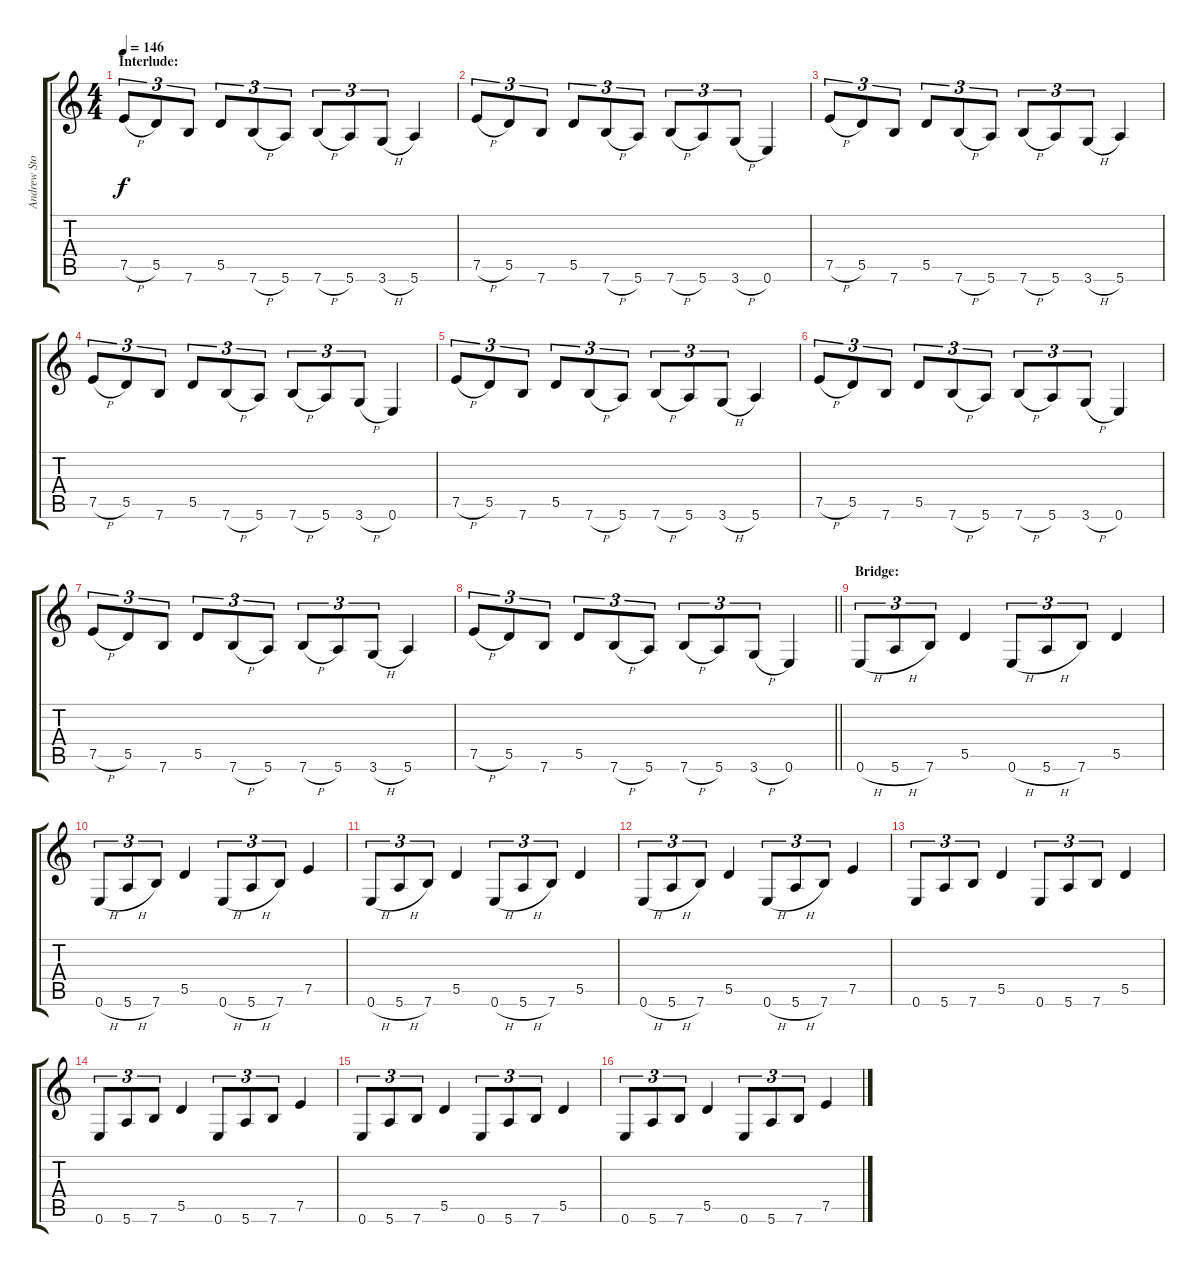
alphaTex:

\track ("Andrew Stockdale" "Andrew Sto") {instrument overdrivenguitar}
\staff {score tabs}
\tuning (E4 B3 G3 D3 A2 E2) {hide}
\ts (4 4)
\section ("" "Interlude:")
\tempo 146
\clef g2
\ks c
7.5{h}.8{tu (3 2) dy f} 5.5.8{tu (3 2)} 7.6.8{tu (3 2)} 5.5.8{tu (3 2)} 7.6{h}.8{tu (3 2)} 5.6.8{tu (3 2)} 7.6{h}.8{tu (3 2)} 5.6.8{tu (3 2)} 3.6{h}.8{tu (3 2)} 5.6.4 |
7.5{h}.8{tu (3 2)} 5.5.8{tu (3 2)} 7.6.8{tu (3 2)} 5.5.8{tu (3 2)} 7.6{h}.8{tu (3 2)} 5.6.8{tu (3 2)} 7.6{h}.8{tu (3 2)} 5.6.8{tu (3 2)} 3.6{h}.8{tu (3 2)} 0.6.4 |
7.5{h}.8{tu (3 2)} 5.5.8{tu (3 2)} 7.6.8{tu (3 2)} 5.5.8{tu (3 2)} 7.6{h}.8{tu (3 2)} 5.6.8{tu (3 2)} 7.6{h}.8{tu (3 2)} 5.6.8{tu (3 2)} 3.6{h}.8{tu (3 2)} 5.6.4 |
7.5{h}.8{tu (3 2)} 5.5.8{tu (3 2)} 7.6.8{tu (3 2)} 5.5.8{tu (3 2)} 7.6{h}.8{tu (3 2)} 5.6.8{tu (3 2)} 7.6{h}.8{tu (3 2)} 5.6.8{tu (3 2)} 3.6{h}.8{tu (3 2)} 0.6.4 |
7.5{h}.8{tu (3 2)} 5.5.8{tu (3 2)} 7.6.8{tu (3 2)} 5.5.8{tu (3 2)} 7.6{h}.8{tu (3 2)} 5.6.8{tu (3 2)} 7.6{h}.8{tu (3 2)} 5.6.8{tu (3 2)} 3.6{h}.8{tu (3 2)} 5.6.4 |
7.5{h}.8{tu (3 2)} 5.5.8{tu (3 2)} 7.6.8{tu (3 2)} 5.5.8{tu (3 2)} 7.6{h}.8{tu (3 2)} 5.6.8{tu (3 2)} 7.6{h}.8{tu (3 2)} 5.6.8{tu (3 2)} 3.6{h}.8{tu (3 2)} 0.6.4 |
7.5{h}.8{tu (3 2)} 5.5.8{tu (3 2)} 7.6.8{tu (3 2)} 5.5.8{tu (3 2)} 7.6{h}.8{tu (3 2)} 5.6.8{tu (3 2)} 7.6{h}.8{tu (3 2)} 5.6.8{tu (3 2)} 3.6{h}.8{tu (3 2)} 5.6.4 |
\barLineRight lightlight
7.5{h}.8{tu (3 2)} 5.5.8{tu (3 2)} 7.6.8{tu (3 2)} 5.5.8{tu (3 2)} 7.6{h}.8{tu (3 2)} 5.6.8{tu (3 2)} 7.6{h}.8{tu (3 2)} 5.6.8{tu (3 2)} 3.6{h}.8{tu (3 2)} 0.6.4 |
\section ("" "Bridge:")
0.6{h}.8{tu (3 2)} 5.6{h}.8{tu (3 2)} 7.6.8{tu (3 2)} 5.5.4 0.6{h}.8{tu (3 2)} 5.6{h}.8{tu (3 2)} 7.6.8{tu (3 2)} 5.5.4 |
0.6{h}.8{tu (3 2)} 5.6{h}.8{tu (3 2)} 7.6.8{tu (3 2)} 5.5.4 0.6{h}.8{tu (3 2)} 5.6{h}.8{tu (3 2)} 7.6.8{tu (3 2)} 7.5.4 |
0.6{h}.8{tu (3 2)} 5.6{h}.8{tu (3 2)} 7.6.8{tu (3 2)} 5.5.4 0.6{h}.8{tu (3 2)} 5.6{h}.8{tu (3 2)} 7.6.8{tu (3 2)} 5.5.4 |
0.6{h}.8{tu (3 2)} 5.6{h}.8{tu (3 2)} 7.6.8{tu (3 2)} 5.5.4 0.6{h}.8{tu (3 2)} 5.6{h}.8{tu (3 2)} 7.6.8{tu (3 2)} 7.5.4 |
0.6.8{tu (3 2)} 5.6.8{tu (3 2)} 7.6.8{tu (3 2)} 5.5.4 0.6.8{tu (3 2)} 5.6.8{tu (3 2)} 7.6.8{tu (3 2)} 5.5.4 |
0.6.8{tu (3 2)} 5.6.8{tu (3 2)} 7.6.8{tu (3 2)} 5.5.4 0.6.8{tu (3 2)} 5.6.8{tu (3 2)} 7.6.8{tu (3 2)} 7.5.4 |
0.6.8{tu (3 2)} 5.6.8{tu (3 2)} 7.6.8{tu (3 2)} 5.5.4 0.6.8{tu (3 2)} 5.6.8{tu (3 2)} 7.6.8{tu (3 2)} 5.5.4 |
0.6.8{tu (3 2)} 5.6.8{tu (3 2)} 7.6.8{tu (3 2)} 5.5.4 0.6.8{tu (3 2)} 5.6.8{tu (3 2)} 7.6.8{tu (3 2)} 7.5.4
